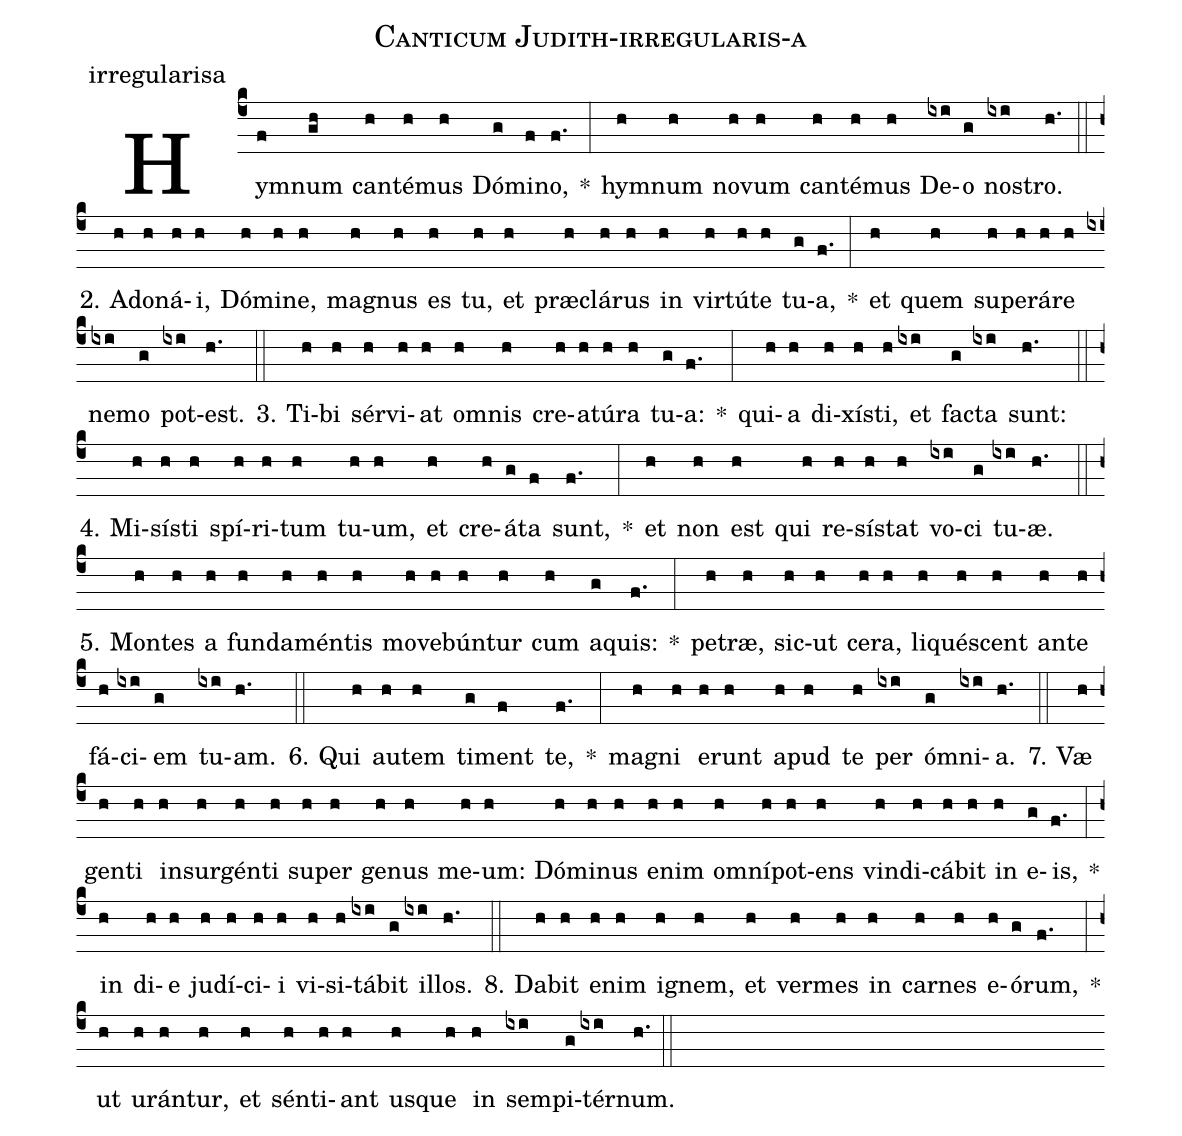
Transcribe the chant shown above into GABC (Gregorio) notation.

name: Canticum Judith-irregularis-a;
annotation: irregularisa;
%%
(c4)Hym(f)num(gh) can(h)té(h)mus(h) Dó(g)mi(f)no,(f.) *(:) hym(h)num(h) no(h)vum(h) can(h)té(h)mus(h) De(ixi)o(g) nos(ixi)tro.(h.) (::)
2. A(h)do(h)ná(h)i,(h) Dó(h)mi(h)ne,(h) ma(h)gnus(h) es(h) tu,(h) et(h) præ(h)clá(h)rus(h) in(h) vir(h)tú(h)te(h) tu(g)a,(f.) *(:) et(h) quem(h) su(h)pe(h)rá(h)re(h) ne(ixi)mo(g) pot(ixi)est.(h.) (::)
3. Ti(h)bi(h) sér(h)vi(h)at(h) om(h)nis(h) cre(h)a(h)tú(h)ra(h) tu(g)a:(f.) *(:) qui(h)a(h) di(h)xís(h)ti,(h) et(ixi) fac(g)ta(ixi) sunt:(h.) (::)
4. Mi(h)sís(h)ti(h) spí(h)ri(h)tum(h) tu(h)um,(h) et(h) cre(h)á(g)ta(f) sunt,(f.) *(:) et(h) non(h) est(h) qui(h) re(h)sís(h)tat(h) vo(ixi)ci(g) tu(ixi)æ.(h.) (::)
5. Mon(h)tes(h) a(h) fun(h)da(h)mén(h)tis(h) mo(h)ve(h)bún(h)tur(h) cum(h) a(g)quis:(f.) *(:) pe(h)træ,(h) sic(h)ut(h) ce(h)ra,(h) li(h)qué(h)scent(h) an(h)te(h) fá(h)ci(ixi)em(g) tu(ixi)am.(h.) (::)
6. Qui(h) au(h)tem(h) ti(g)ment(f) te,(f.) *(:) ma(h)gni(h) e(h)runt(h) a(h)pud(h) te(h) per(ixi) óm(g)ni(ixi)a.(h.) (::)
7. Væ(h) gen(h)ti(h) in(h)sur(h)gén(h)ti(h) su(h)per(h) ge(h)nus(h) me(h)um:(h) Dó(h)mi(h)nus(h) e(h)nim(h) om(h)ní(h)pot(h)ens(h) vin(h)di(h)cá(h)bit(h) in(h) e(g)is,(f.) *(:) in(h) di(h)e(h) ju(h)dí(h)ci(h)i(h) vi(h)si(h)tá(ixi)bit(g) il(ixi)los.(h.) (::)
8. Da(h)bit(h) e(h)nim(h) i(h)gnem,(h) et(h) ver(h)mes(h) in(h) car(h)nes(h) e(h)ó(g)rum,(f.) *(:) ut(h) u(h)rán(h)tur,(h) et(h) sén(h)ti(h)ant(h) us(h)que(h) in(h) sem(ixi)pi(g)tér(ixi)num.(h.) (::)
